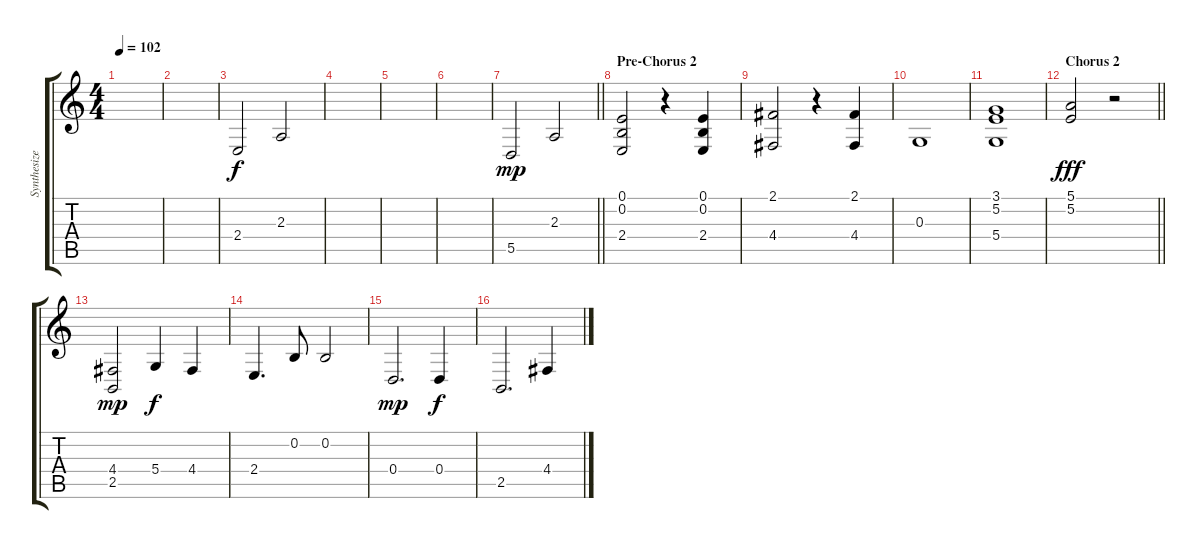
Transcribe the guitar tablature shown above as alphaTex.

\track ("Synthesizer" "Synthesize") {instrument stringensemble1}
\staff {score tabs}
\tuning (E4 B3 G3 D3 A2 E2) {hide}
\ts (4 4)
\tempo 102
\clef g2
\ks c
|
|
2.4.2{dy f} 2.3.2 |
|
|
|
\barLineRight lightlight
5.5.2{dy mp} 2.3.2 |
\section ("" "Pre-Chorus 2")
(0.1 0.2 2.4).2 r.4 (0.1 0.2 2.4).4 |
(2.1 4.4).2 r.4 (2.1 4.4).4 |
0.3.1 |
(3.1 5.2 5.4).1 |
\section ("" "Chorus 2")
\barLineRight lightlight
(5.1 5.2).2{dy fff} r.2 |
(4.4 2.5).2{dy mp} 5.4.4{dy f} 4.4.4 |
2.4.4{d} 0.2.8 0.2.2 |
0.4.2{d dy mp} 0.4.4{dy f} |
2.5.2{d} 4.4.4
